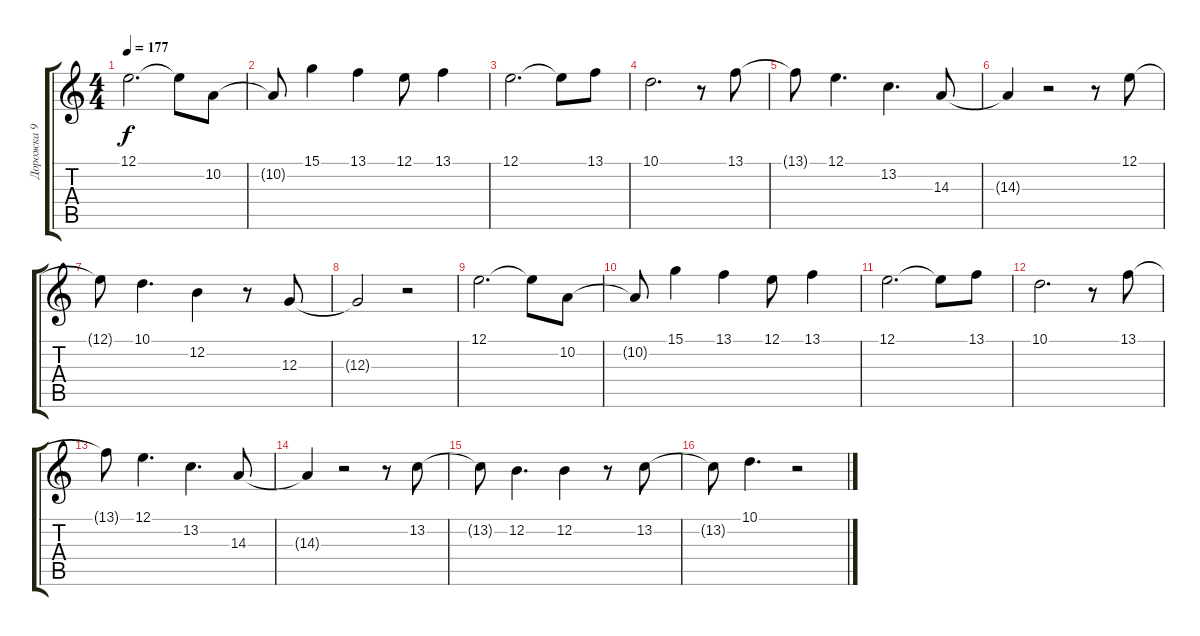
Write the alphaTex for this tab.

\track ("Дорожка 9" "Дорожка 9") {instrument fx5brightness}
\staff {score tabs}
\tuning (E4 B3 G3 D3 A2 E2) {hide}
\ts (4 4)
\tempo 177
\clef g2
\ks c
12.1.2{d dy f} 12.1{t}.8 10.2.8 |
10.2{t}.8 15.1.4 13.1.4 12.1.8 13.1.4 |
12.1.2{d} 12.1{t}.8 13.1.8 |
10.1.2{d} r.8 13.1.8 |
13.1{t}.8 12.1.4{d} 13.2.4{d} 14.3.8 |
14.3{t}.4 r.2 r.8 12.1.8 |
12.1{t}.8 10.1.4{d} 12.2.4 r.8 12.3.8 |
12.3{t}.2 r.2 |
12.1.2{d} 12.1{t}.8 10.2.8 |
10.2{t}.8 15.1.4 13.1.4 12.1.8 13.1.4 |
12.1.2{d} 12.1{t}.8 13.1.8 |
10.1.2{d} r.8 13.1.8 |
13.1{t}.8 12.1.4{d} 13.2.4{d} 14.3.8 |
14.3{t}.4 r.2 r.8 13.2.8 |
13.2{t}.8 12.2.4{d} 12.2.4 r.8 13.2.8 |
13.2{t}.8 10.1.4{d} r.2
